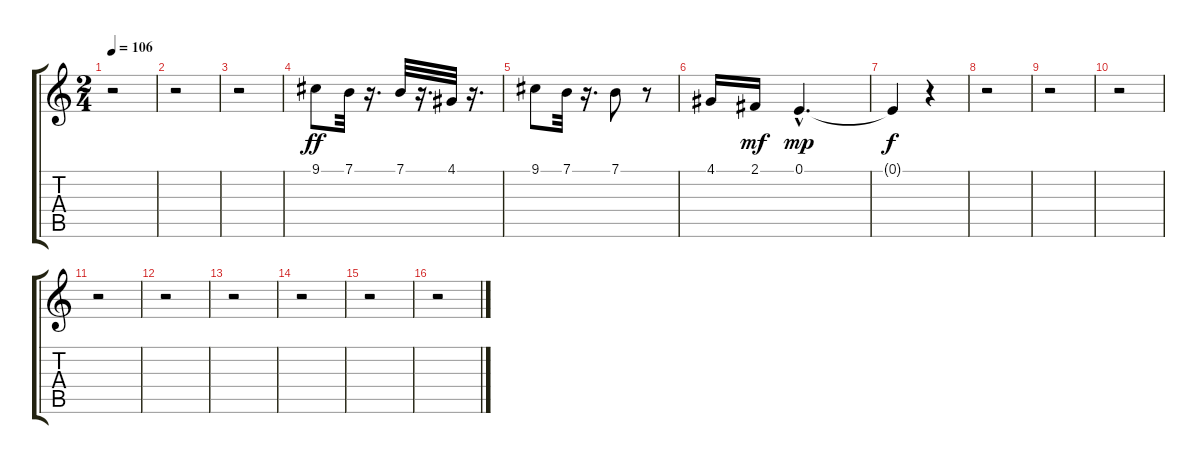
\track "" {instrument lead2sawtooth}
\staff {score tabs}
\tuning (E4 B3 G3 D3 A2 E2) {hide}
\ts (2 4)
\tempo 106
\clef g2
\ks c
r.2{dy ff} |
r.2 |
r.2 |
9.1.8 7.1.32 r.16{d} 7.1.32 r.16{d} 4.1.32 r.16{d} |
9.1.8 7.1.32 r.16{d} 7.1.8 r.8 |
4.1.16 2.1.16{dy mf} 0.1{hac}.4{d dy mp} |
0.1{t}.4{dy f} r.4 |
r.2 |
r.2 |
r.2 |
r.2 |
r.2 |
r.2 |
r.2 |
r.2 |
r.2
